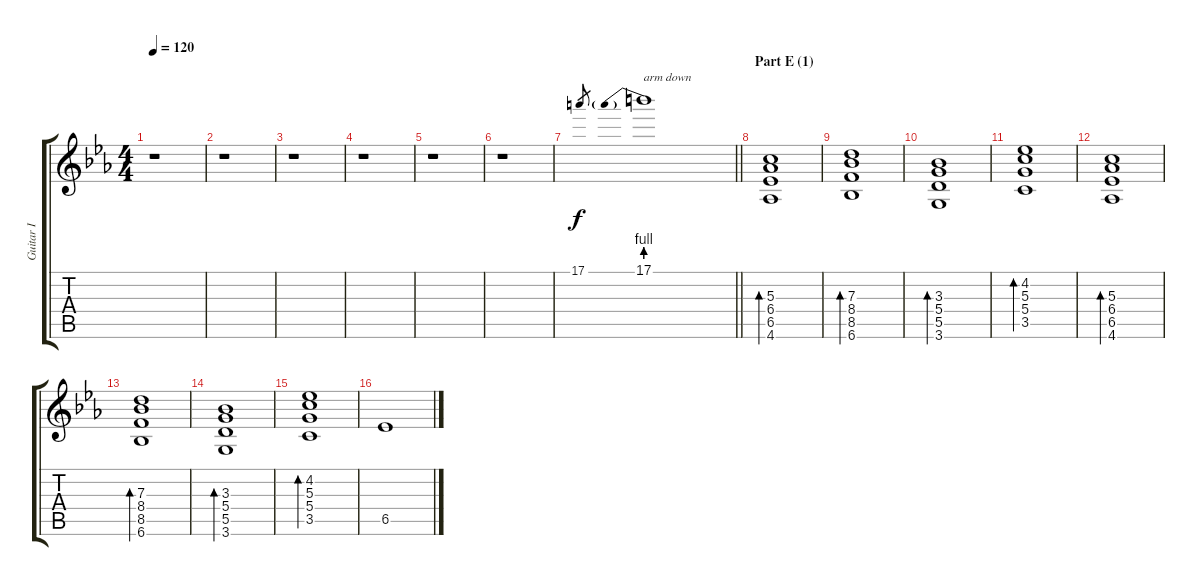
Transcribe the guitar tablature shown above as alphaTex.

\track ("Guitar I" "Guitar I") {instrument distortionguitar}
\staff {score tabs}
\tuning (E4 B3 G3 D3 A2 E2) {hide}
\ts (4 4)
\tempo 120
\clef g2
\ks eb
r.1{dy f} |
r.1 |
r.1 |
r.1 |
r.1 |
r.1 |
\barLineRight lightlight
17.1.8{gr} 17.1{be (prebend 0 4 60 4)}.1{txt "arm down"} |
\section ("" "Part E (1)")
(5.3 6.4 6.5 4.6).1{bd 120} |
(7.3 8.4 8.5 6.6).1{bd 120} |
(3.3 5.4 5.5 3.6).1{bd 120} |
(4.2 5.3 5.4 3.5).1{bd 120} |
(5.3 6.4 6.5 4.6).1{bd 120} |
(7.3 8.4 8.5 6.6).1{bd 120} |
(3.3 5.4 5.5 3.6).1{bd 120} |
(4.2 5.3 5.4 3.5).1{bd 120} |
6.5.1
